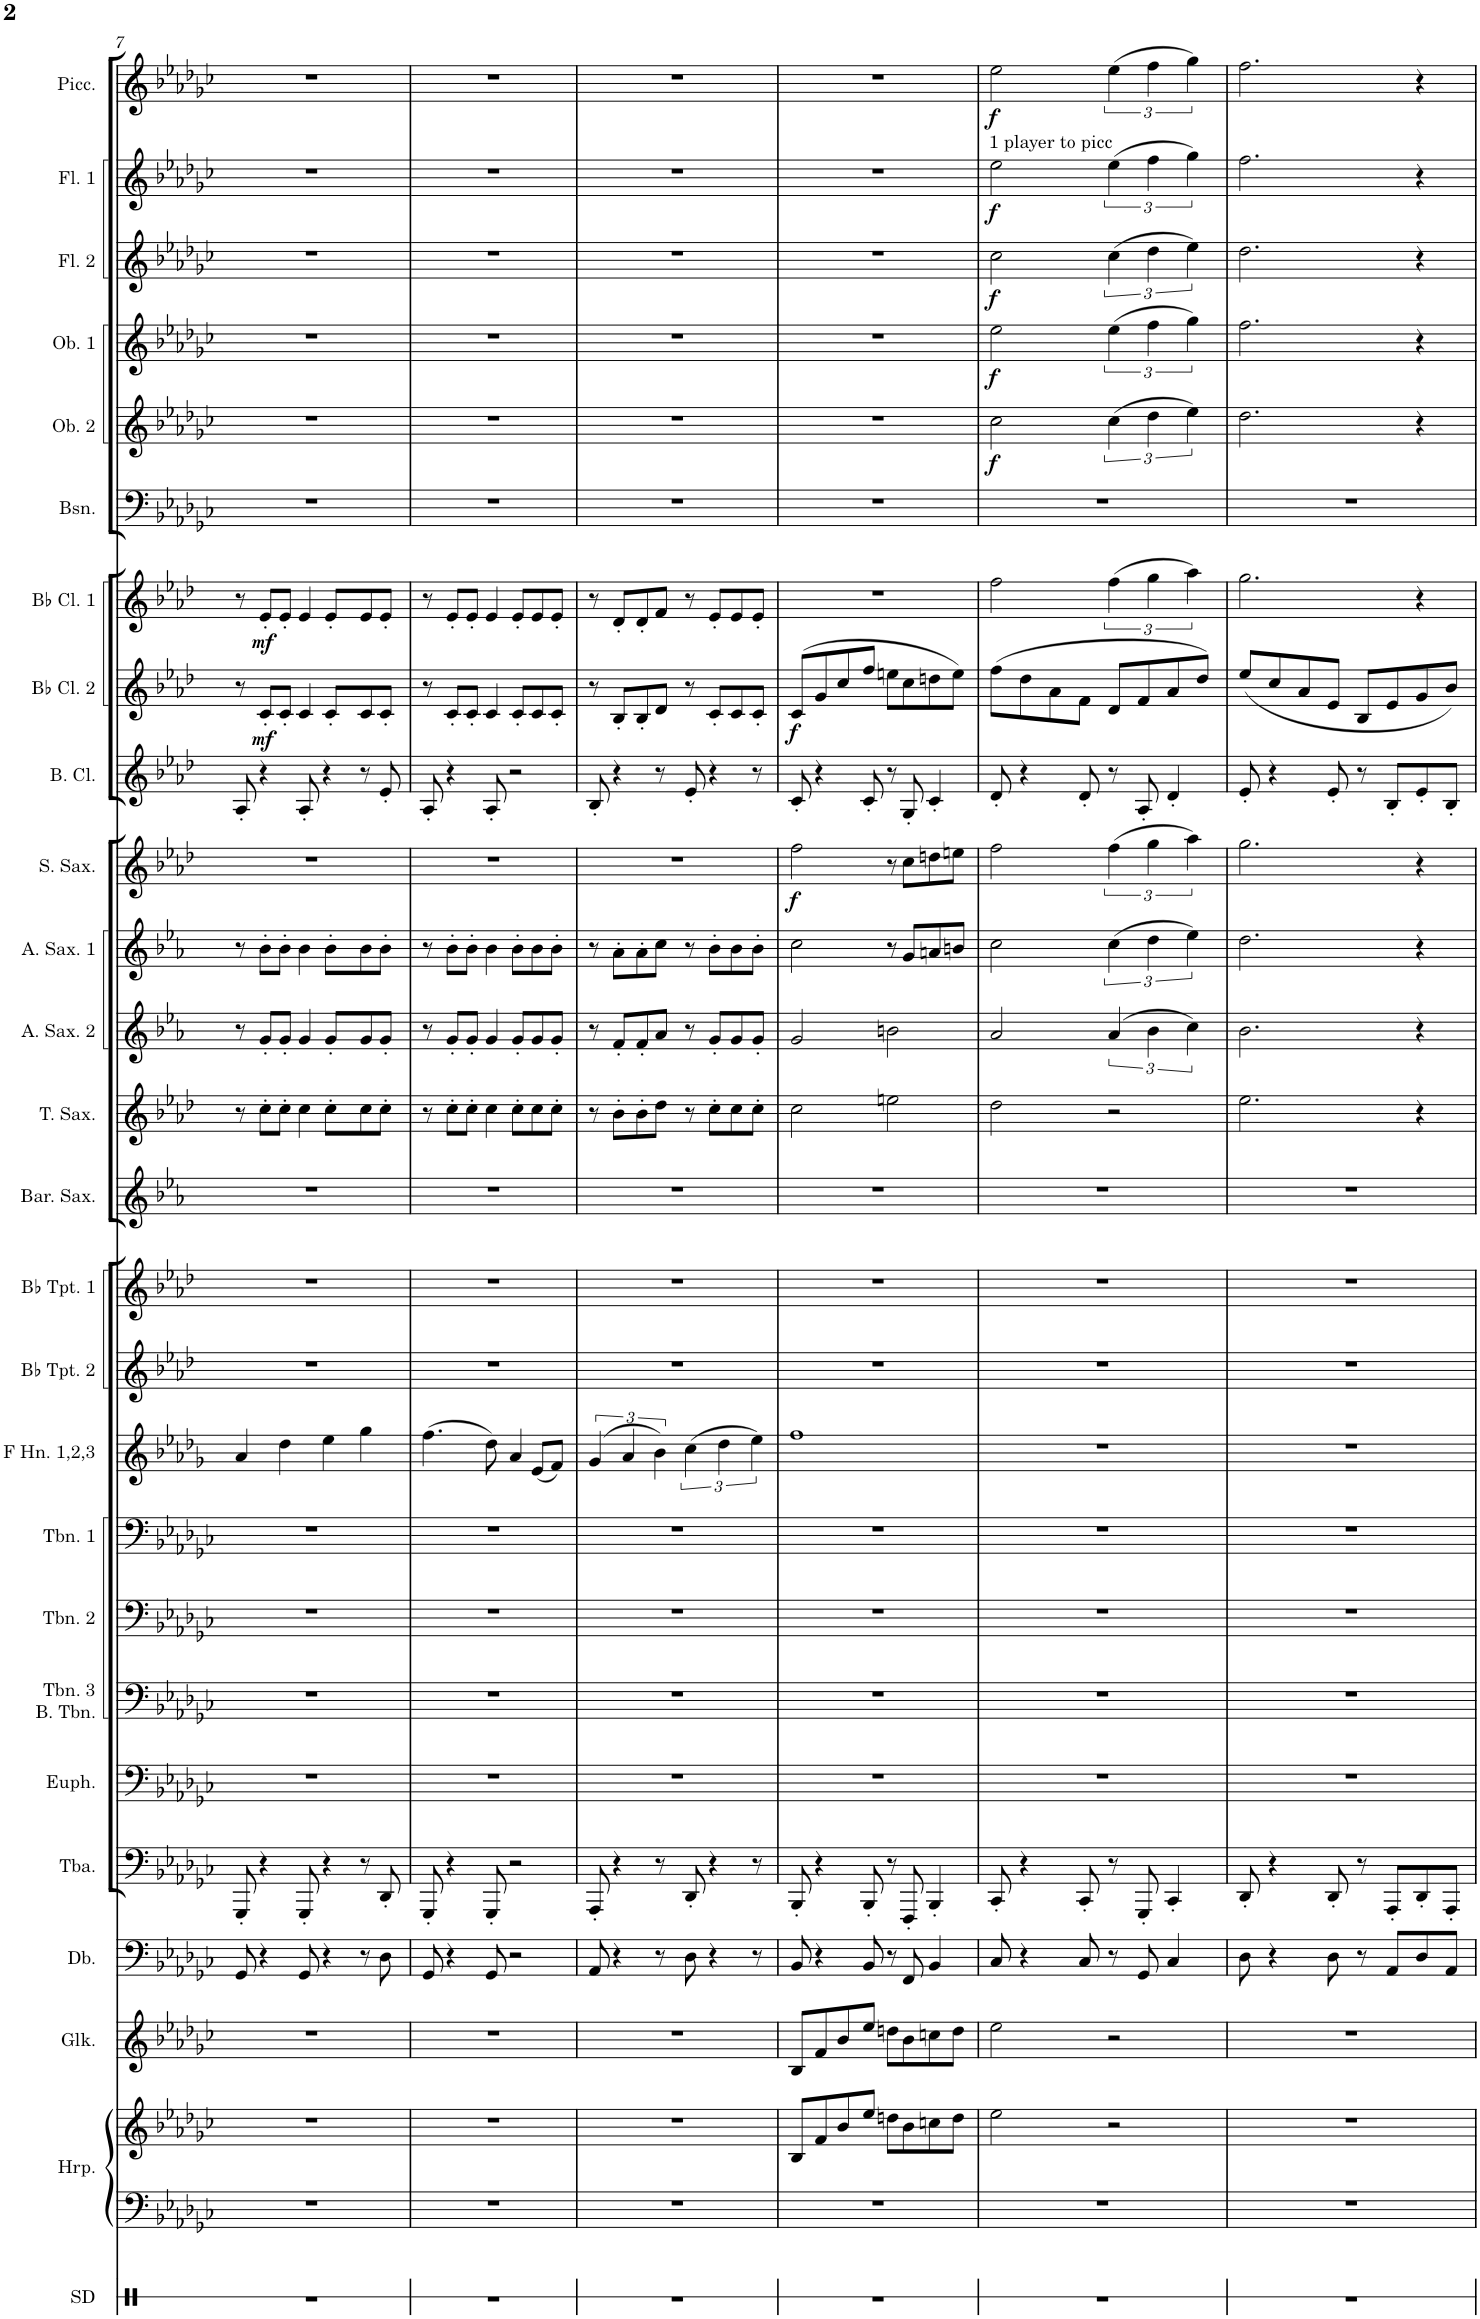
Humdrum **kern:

**kern	**kern	**kern	**kern	**kern	**kern	**kern	**kern	**kern	**kern	**kern	**kern	**kern	**kern	**kern	**kern	**kern	**kern	**dynam	**kern	**kern	**dynam	**kern	**dynam	**kern	**kern	**dynam	**kern	**dynam	**kern	**dynam	**kern	**dynam	**kern	**dynam
*part26	*part25	*part25	*part24	*part23	*part22	*part21	*part20	*part19	*part18	*part17	*part16	*part15	*part14	*part13	*part12	*part11	*part10	*part10	*part9	*part8	*part8	*part7	*part7	*part6	*part5	*part5	*part4	*part4	*part3	*part3	*part2	*part2	*part1	*part1
*staff27	*staff26	*staff25	*staff24	*staff23	*staff22	*staff21	*staff20	*staff19	*staff18	*staff17	*staff16	*staff15	*staff14	*staff13	*staff12	*staff11	*staff10	*staff10	*staff9	*staff8	*staff8	*staff7	*staff7	*staff6	*staff5	*staff5	*staff4	*staff4	*staff3	*staff3	*staff2	*staff2	*staff1	*staff1
*I"Snare Drum	*I"Harp	*	*I"Glockenspiel	*I"Double Bass	*I"Tuba	*I"Euphonium	*I"Trombone 3 &amp; Bass Trombone	*I"Trombone 2	*I"Trombone 1	*I"F Horn 1,2,3	*I"Bb Trumpet 2	*I"Bb Trumpet 1	*I"Baritone Saxophone	*I"Tenor Saxophone	*I"Alto Saxophone 2	*I"Alto Saxophone 1	*I"Soprano Saxophone	*	*I"Bass Clarinet	*I"Bb Clarinet 2	*	*I"Bb Clarinet 1	*	*I"Bassoon	*I"Oboe 2	*	*I"Oboe 1	*	*I"Flute 2	*	*I"Flute 1	*	*I"Piccolo	*
*I'SD	*I'Hrp.	*	*I'Glk.	*I'Db.	*I'Tba.	*I'Euph.	*I'Tbn. 3 B. Tbn.	*I'Tbn. 2	*I'Tbn. 1	*I'F Hn. 1,2,3	*I'Bb Tpt. 2	*I'Bb Tpt. 1	*I'Bar. Sax.	*I'T. Sax.	*I'A. Sax. 2	*I'A. Sax. 1	*I'S. Sax.	*	*I'B. Cl.	*I'Bb Cl. 2	*	*I'Bb Cl. 1	*	*I'Bsn.	*I'Ob. 2	*	*I'Ob. 1	*	*I'Fl. 2	*	*I'Fl. 1	*	*I'Picc.	*
!!LO:PB:g=z
*clefX	*clefF4	*clefG2	*clefG2	*clefF4	*clefF4	*clefF4	*clefF4	*clefF4	*clefF4	*clefG2	*clefG2	*clefG2	*clefG2	*clefG2	*clefG2	*clefG2	*clefG2	*	*clefG2	*clefG2	*	*clefG2	*	*clefF4	*clefG2	*	*clefG2	*	*clefG2	*	*clefG2	*	*clefG2	*
*	*	*	*Trd-14c-24	*Trd7c12	*	*	*	*	*	*Trd4c7	*Trd1c2	*Trd1c2	*Trd12c21	*Trd8c14	*Trd5c9	*Trd5c9	*Trd1c2	*	*Trd8c14	*Trd1c2	*	*Trd1c2	*	*	*	*	*	*	*	*	*	*	*Trd-7c-12	*
*k[]	*k[b-e-a-d-g-c-]	*k[b-e-a-d-g-c-]	*k[b-e-a-d-g-c-]	*k[b-e-a-d-g-c-]	*k[b-e-a-d-g-c-]	*k[b-e-a-d-g-c-]	*k[b-e-a-d-g-c-]	*k[b-e-a-d-g-c-]	*k[b-e-a-d-g-c-]	*k[b-e-a-d-g-]	*k[b-e-a-d-]	*k[b-e-a-d-]	*k[b-e-a-]	*k[b-e-a-d-]	*k[b-e-a-]	*k[b-e-a-]	*k[b-e-a-d-]	*	*k[b-e-a-d-]	*k[b-e-a-d-]	*	*k[b-e-a-d-]	*	*k[b-e-a-d-g-c-]	*k[b-e-a-d-g-c-]	*	*k[b-e-a-d-g-c-]	*	*k[b-e-a-d-g-c-]	*	*k[b-e-a-d-g-c-]	*	*k[b-e-a-d-g-c-]	*
*M4/4	*M4/4	*M4/4	*M4/4	*M4/4	*M4/4	*M4/4	*M4/4	*M4/4	*M4/4	*M4/4	*M4/4	*M4/4	*M4/4	*M4/4	*M4/4	*M4/4	*M4/4	*	*M4/4	*M4/4	*	*M4/4	*	*M4/4	*M4/4	*	*M4/4	*	*M4/4	*	*M4/4	*	*M4/4	*
=7	=7	=7	=7	=7	=7	=7	=7	=7	=7	=7	=7	=7	=7	=7	=7	=7	=7	=7	=7	=7	=7	=7	=7	=7	=7	=7	=7	=7	=7	=7	=7	=7	=7	=7
1r	1r	1r	1r	8GG-/	8GGG-'/	1r	1r	1r	1r	4a-/	1r	1r	1r	8r	8r	8r	1r	.	8A-'/	8r	.	8r	.	1r	1r	.	1r	.	1r	.	1r	.	1r	.
!	!	!	!	!	!	!	!	!	!	!	!	!	!	!	!	!	!	!	!	!	!LO:DY:b	!	!LO:DY:b	!	!	!	!	!	!	!	!	!	!	!
.	.	.	.	4r	4r	.	.	.	.	.	.	.	.	8cc'\L	8g'/L	8b-'\L	.	.	4r	8c'/L	mf	8e-'/L	mf	.	.	.	.	.	.	.	.	.	.	.
.	.	.	.	.	.	.	.	.	.	4dd-\	.	.	.	8cc'\J	8g'/J	8b-'\J	.	.	.	8c'/J	.	8e-'/J	.	.	.	.	.	.	.	.	.	.	.	.
.	.	.	.	8GG-/	8GGG-'/	.	.	.	.	.	.	.	.	4cc\	4g/	4b-\	.	.	8A-'/	4c/	.	4e-/	.	.	.	.	.	.	.	.	.	.	.	.
.	.	.	.	4r	4r	.	.	.	.	4ee-\	.	.	.	.	.	.	.	.	4r	.	.	.	.	.	.	.	.	.	.	.	.	.	.	.
.	.	.	.	.	.	.	.	.	.	.	.	.	.	8cc'\L	8g'/L	8b-'\L	.	.	.	8c'/L	.	8e-'/L	.	.	.	.	.	.	.	.	.	.	.	.
.	.	.	.	8r	8r	.	.	.	.	4gg-\	.	.	.	8cc\	8g/	8b-\	.	.	8r	8c/	.	8e-/	.	.	.	.	.	.	.	.	.	.	.	.
.	.	.	.	8D-\	8DD-'/	.	.	.	.	.	.	.	.	8cc'\J	8g'/J	8b-'\J	.	.	8e-'/	8c'/J	.	8e-'/J	.	.	.	.	.	.	.	.	.	.	.	.
=8	=8	=8	=8	=8	=8	=8	=8	=8	=8	=8	=8	=8	=8	=8	=8	=8	=8	=8	=8	=8	=8	=8	=8	=8	=8	=8	=8	=8	=8	=8	=8	=8	=8	=8
1r	1r	1r	1r	8GG-/	8GGG-'/	1r	1r	1r	1r	(4.ff\	1r	1r	1r	8r	8r	8r	1r	.	8A-'/	8r	.	8r	.	1r	1r	.	1r	.	1r	.	1r	.	1r	.
.	.	.	.	4r	4r	.	.	.	.	.	.	.	.	8cc'\L	8g'/L	8b-'\L	.	.	4r	8c'/L	.	8e-'/L	.	.	.	.	.	.	.	.	.	.	.	.
.	.	.	.	.	.	.	.	.	.	.	.	.	.	8cc'\J	8g'/J	8b-'\J	.	.	.	8c'/J	.	8e-'/J	.	.	.	.	.	.	.	.	.	.	.	.
.	.	.	.	8GG-/	8GGG-'/	.	.	.	.	8dd-\)	.	.	.	4cc\	4g/	4b-\	.	.	8A-'/	4c/	.	4e-/	.	.	.	.	.	.	.	.	.	.	.	.
.	.	.	.	2r	2r	.	.	.	.	4a-/	.	.	.	.	.	.	.	.	2r	.	.	.	.	.	.	.	.	.	.	.	.	.	.	.
.	.	.	.	.	.	.	.	.	.	.	.	.	.	8cc'\L	8g'/L	8b-'\L	.	.	.	8c'/L	.	8e-'/L	.	.	.	.	.	.	.	.	.	.	.	.
.	.	.	.	.	.	.	.	.	.	(8e-/L	.	.	.	8cc\	8g/	8b-\	.	.	.	8c/	.	8e-/	.	.	.	.	.	.	.	.	.	.	.	.
.	.	.	.	.	.	.	.	.	.	8f/J)	.	.	.	8cc'\J	8g'/J	8b-'\J	.	.	.	8c'/J	.	8e-'/J	.	.	.	.	.	.	.	.	.	.	.	.
=9	=9	=9	=9	=9	=9	=9	=9	=9	=9	=9	=9	=9	=9	=9	=9	=9	=9	=9	=9	=9	=9	=9	=9	=9	=9	=9	=9	=9	=9	=9	=9	=9	=9	=9
1r	1r	1r	1r	8AA-/	8AAA-'/	1r	1r	1r	1r	(6g-/	1r	1r	1r	8r	8r	8r	1r	.	8B-'/	8r	.	8r	.	1r	1r	.	1r	.	1r	.	1r	.	1r	.
.	.	.	.	4r	4r	.	.	.	.	.	.	.	.	8b-'\L	8f'/L	8a-'\L	.	.	4r	8B-'/L	.	8d-'/L	.	.	.	.	.	.	.	.	.	.	.	.
.	.	.	.	.	.	.	.	.	.	6a-/	.	.	.	.	.	.	.	.	.	.	.	.	.	.	.	.	.	.	.	.	.	.	.	.
.	.	.	.	.	.	.	.	.	.	.	.	.	.	8b-'\	8f'/	8a-'\	.	.	.	8B-'/	.	8d-'/	.	.	.	.	.	.	.	.	.	.	.	.
.	.	.	.	.	.	.	.	.	.	6b-\)	.	.	.	.	.	.	.	.	.	.	.	.	.	.	.	.	.	.	.	.	.	.	.	.
.	.	.	.	8r	8r	.	.	.	.	.	.	.	.	8dd-\J	8a-/J	8cc\J	.	.	8r	8d-/J	.	8f/J	.	.	.	.	.	.	.	.	.	.	.	.
.	.	.	.	8D-\	8DD-'/	.	.	.	.	(6cc\	.	.	.	8r	8r	8r	.	.	8e-'/	8r	.	8r	.	.	.	.	.	.	.	.	.	.	.	.
.	.	.	.	4r	4r	.	.	.	.	.	.	.	.	8cc'\L	8g'/L	8b-'\L	.	.	4r	8c'/L	.	8e-'/L	.	.	.	.	.	.	.	.	.	.	.	.
.	.	.	.	.	.	.	.	.	.	6dd-\	.	.	.	.	.	.	.	.	.	.	.	.	.	.	.	.	.	.	.	.	.	.	.	.
.	.	.	.	.	.	.	.	.	.	.	.	.	.	8cc\	8g/	8b-\	.	.	.	8c/	.	8e-/	.	.	.	.	.	.	.	.	.	.	.	.
.	.	.	.	.	.	.	.	.	.	6ee-\)	.	.	.	.	.	.	.	.	.	.	.	.	.	.	.	.	.	.	.	.	.	.	.	.
.	.	.	.	8r	8r	.	.	.	.	.	.	.	.	8cc'\J	8g'/J	8b-'\J	.	.	8r	8c'/J	.	8e-'/J	.	.	.	.	.	.	.	.	.	.	.	.
=10	=10	=10	=10	=10	=10	=10	=10	=10	=10	=10	=10	=10	=10	=10	=10	=10	=10	=10	=10	=10	=10	=10	=10	=10	=10	=10	=10	=10	=10	=10	=10	=10	=10	=10
!	!	!	!	!	!	!	!	!	!	!	!	!	!	!	!	!	!	!LO:DY:b	!	!	!LO:DY:b	!	!	!	!	!	!	!	!	!	!	!	!	!
1r	1r	8B-/L	8B-/L	8BB-/	8BBB-'/	1r	1r	1r	1r	1ff	1r	1r	1r	2cc\	2g/	2cc\	2ff\	f	8c'/	(8c/L	f	1r	.	1r	1r	.	1r	.	1r	.	1r	.	1r	.
.	.	8f/	8f/	4r	4r	.	.	.	.	.	.	.	.	.	.	.	.	.	4r	8g/	.	.	.	.	.	.	.	.	.	.	.	.	.	.
.	.	8b-/	8b-/	.	.	.	.	.	.	.	.	.	.	.	.	.	.	.	.	8cc/	.	.	.	.	.	.	.	.	.	.	.	.	.	.
.	.	8ee-/J	8ee-/J	8BB-/	8BBB-'/	.	.	.	.	.	.	.	.	.	.	.	.	.	8c'/	8ff/J	.	.	.	.	.	.	.	.	.	.	.	.	.	.
.	.	8ddn\L	8ddn\L	8r	8r	.	.	.	.	.	.	.	.	2een\	2bn\	8r	8r	.	8r	8een\L	.	.	.	.	.	.	.	.	.	.	.	.	.	.
.	.	8b-\	8b-\	8FF/	8FFF'/	.	.	.	.	.	.	.	.	.	.	8g/L	8cc\L	.	8G'/	8cc\	.	.	.	.	.	.	.	.	.	.	.	.	.	.
.	.	8ccn\	8ccn\	4BB-/	4BBB-'/	.	.	.	.	.	.	.	.	.	.	8an/	8ddn\	.	4c'/	8ddn\	.	.	.	.	.	.	.	.	.	.	.	.	.	.
.	.	8dd\J	8dd\J	.	.	.	.	.	.	.	.	.	.	.	.	8bn/J	8een\J	.	.	8ee\J)	.	.	.	.	.	.	.	.	.	.	.	.	.	.
=11	=11	=11	=11	=11	=11	=11	=11	=11	=11	=11	=11	=11	=11	=11	=11	=11	=11	=11	=11	=11	=11	=11	=11	=11	=11	=11	=11	=11	=11	=11	=11	=11	=11	=11
!	!	!	!	!	!	!	!	!	!	!	!	!	!	!	!	!	!	!	!	!	!	!	!	!	!	!	!	!	!	!	!LO:TX:a:t=1 player to picc	!	!	!
!	!	!	!	!	!	!	!	!	!	!	!	!	!	!	!	!	!	!	!	!	!	!	!	!	!	!LO:DY:b	!	!LO:DY:b	!	!LO:DY:b	!	!LO:DY:b	!	!LO:DY:b
1r	1r	2ee-\	2ee-\	8C-/	8CC-'/	1r	1r	1r	1r	1r	1r	1r	1r	2dd-\	2a-/	2cc\	2ff\	.	8d-'/	(8ff\L	.	2ff\	.	1r	2cc-\	f	2ee-\	f	2cc-\	f	2ee-\	f	2ee-\	f
.	.	.	.	4r	4r	.	.	.	.	.	.	.	.	.	.	.	.	.	4r	8dd-\	.	.	.	.	.	.	.	.	.	.	.	.	.	.
.	.	.	.	.	.	.	.	.	.	.	.	.	.	.	.	.	.	.	.	8a-\	.	.	.	.	.	.	.	.	.	.	.	.	.	.
.	.	.	.	8C-/	8CC-'/	.	.	.	.	.	.	.	.	.	.	.	.	.	8d-'/	8f\J	.	.	.	.	.	.	.	.	.	.	.	.	.	.
.	.	2r	2r	8r	8r	.	.	.	.	.	.	.	.	2r	(6a-/	(6cc\	(6ff\	.	8r	8d-/L	.	(6ff\	.	.	(6cc-\	.	(6ee-\	.	(6cc-\	.	(6ee-\	.	(6ee-\	.
.	.	.	.	8GG-/	8GGG-'/	.	.	.	.	.	.	.	.	.	.	.	.	.	8A-'/	8f/	.	.	.	.	.	.	.	.	.	.	.	.	.	.
.	.	.	.	.	.	.	.	.	.	.	.	.	.	.	6b-\	6dd\	6gg\	.	.	.	.	6gg\	.	.	6dd-\	.	6ff\	.	6dd-\	.	6ff\	.	6ff\	.
.	.	.	.	4C-/	4CC-'/	.	.	.	.	.	.	.	.	.	.	.	.	.	4d-'/	8a-/	.	.	.	.	.	.	.	.	.	.	.	.	.	.
.	.	.	.	.	.	.	.	.	.	.	.	.	.	.	6cc\)	6ee-\)	6aa-\)	.	.	.	.	6aa-\)	.	.	6ee-\)	.	6gg-\)	.	6ee-\)	.	6gg-\)	.	6gg-\)	.
.	.	.	.	.	.	.	.	.	.	.	.	.	.	.	.	.	.	.	.	8dd-/J)	.	.	.	.	.	.	.	.	.	.	.	.	.	.
=12	=12	=12	=12	=12	=12	=12	=12	=12	=12	=12	=12	=12	=12	=12	=12	=12	=12	=12	=12	=12	=12	=12	=12	=12	=12	=12	=12	=12	=12	=12	=12	=12	=12	=12
1r	1r	1r	1r	8D-\	8DD-'/	1r	1r	1r	1r	1r	1r	1r	1r	2.ee-\	2.b-\	2.dd\	2.gg\	.	8e-'/	(8ee-/L	.	2.gg\	.	1r	2.dd-\	.	2.ff\	.	2.dd-\	.	2.ff\	.	2.ff\	.
.	.	.	.	4r	4r	.	.	.	.	.	.	.	.	.	.	.	.	.	4r	8cc/	.	.	.	.	.	.	.	.	.	.	.	.	.	.
.	.	.	.	.	.	.	.	.	.	.	.	.	.	.	.	.	.	.	.	8a-/	.	.	.	.	.	.	.	.	.	.	.	.	.	.
.	.	.	.	8D-\	8DD-'/	.	.	.	.	.	.	.	.	.	.	.	.	.	8e-'/	8e-/J	.	.	.	.	.	.	.	.	.	.	.	.	.	.
.	.	.	.	8r	8r	.	.	.	.	.	.	.	.	.	.	.	.	.	8r	8B-/L	.	.	.	.	.	.	.	.	.	.	.	.	.	.
.	.	.	.	8AA-/L	8AAA-'/L	.	.	.	.	.	.	.	.	.	.	.	.	.	8B-'/L	8e-/	.	.	.	.	.	.	.	.	.	.	.	.	.	.
.	.	.	.	8D-/	8DD-'/	.	.	.	.	.	.	.	.	4r	4r	4r	4r	.	8e-'/	8g/	.	4r	.	.	4r	.	4r	.	4r	.	4r	.	4r	.
.	.	.	.	8AA-/J	8AAA-'/J	.	.	.	.	.	.	.	.	.	.	.	.	.	8B-'/J	8b-/J)	.	.	.	.	.	.	.	.	.	.	.	.	.	.
=	=	=	=	=	=	=	=	=	=	=	=	=	=	=	=	=	=	=	=	=	=	=	=	=	=	=	=	=	=	=	=	=	=	=
*-	*-	*-	*-	*-	*-	*-	*-	*-	*-	*-	*-	*-	*-	*-	*-	*-	*-	*-	*-	*-	*-	*-	*-	*-	*-	*-	*-	*-	*-	*-	*-	*-	*-	*-
